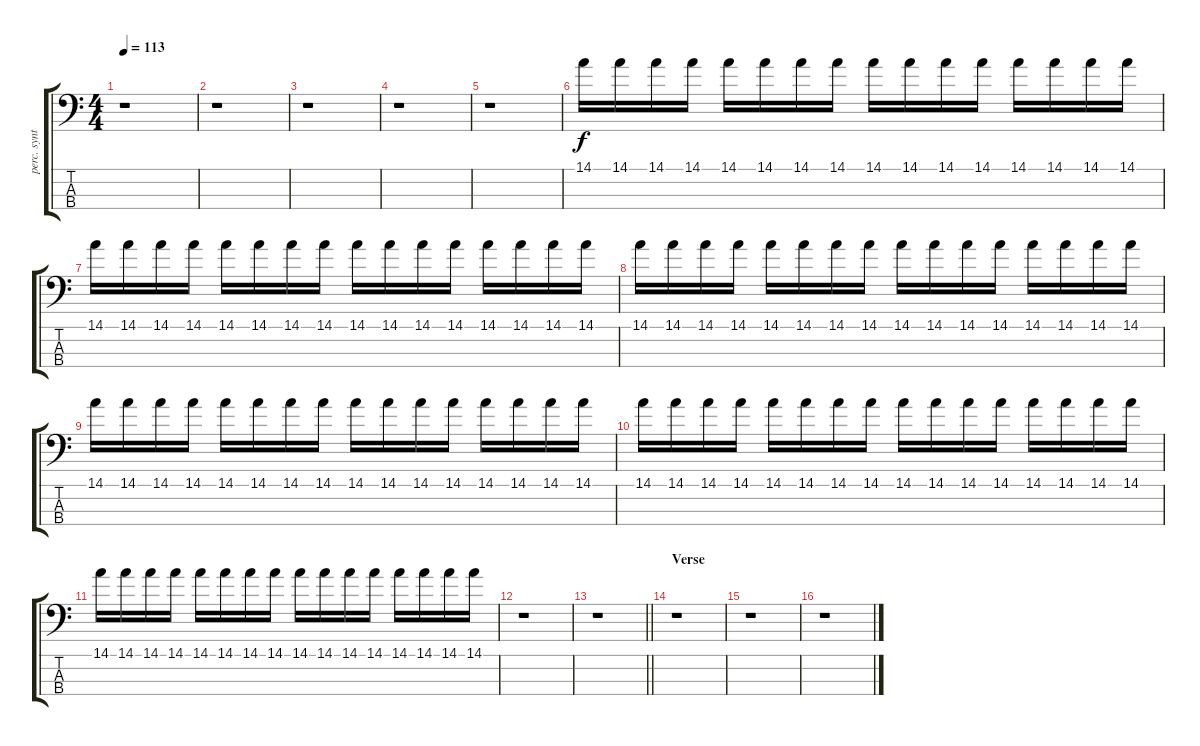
\track ("perc. synth         " "perc. synt") {instrument synthbass1}
\staff {score tabs}
\tuning (G2 D2 A1 E1) {hide}
\ts (4 4)
\tempo 113
\clef f4
\ks c
r.1{dy f} |
r.1 |
r.1 |
r.1 |
r.1 |
14.1.16 14.1.16 14.1.16 14.1.16 14.1.16 14.1.16 14.1.16 14.1.16 14.1.16 14.1.16 14.1.16 14.1.16 14.1.16 14.1.16 14.1.16 14.1.16 |
14.1.16 14.1.16 14.1.16 14.1.16 14.1.16 14.1.16 14.1.16 14.1.16 14.1.16 14.1.16 14.1.16 14.1.16 14.1.16 14.1.16 14.1.16 14.1.16 |
14.1.16 14.1.16 14.1.16 14.1.16 14.1.16 14.1.16 14.1.16 14.1.16 14.1.16 14.1.16 14.1.16 14.1.16 14.1.16 14.1.16 14.1.16 14.1.16 |
14.1.16 14.1.16 14.1.16 14.1.16 14.1.16 14.1.16 14.1.16 14.1.16 14.1.16 14.1.16 14.1.16 14.1.16 14.1.16 14.1.16 14.1.16 14.1.16 |
14.1.16 14.1.16 14.1.16 14.1.16 14.1.16 14.1.16 14.1.16 14.1.16 14.1.16 14.1.16 14.1.16 14.1.16 14.1.16 14.1.16 14.1.16 14.1.16 |
14.1.16 14.1.16 14.1.16 14.1.16 14.1.16 14.1.16 14.1.16 14.1.16 14.1.16 14.1.16 14.1.16 14.1.16 14.1.16 14.1.16 14.1.16 14.1.16 |
r.1 |
\barLineRight lightlight
r.1 |
\section ("" "Verse")
r.1 |
r.1 |
r.1
